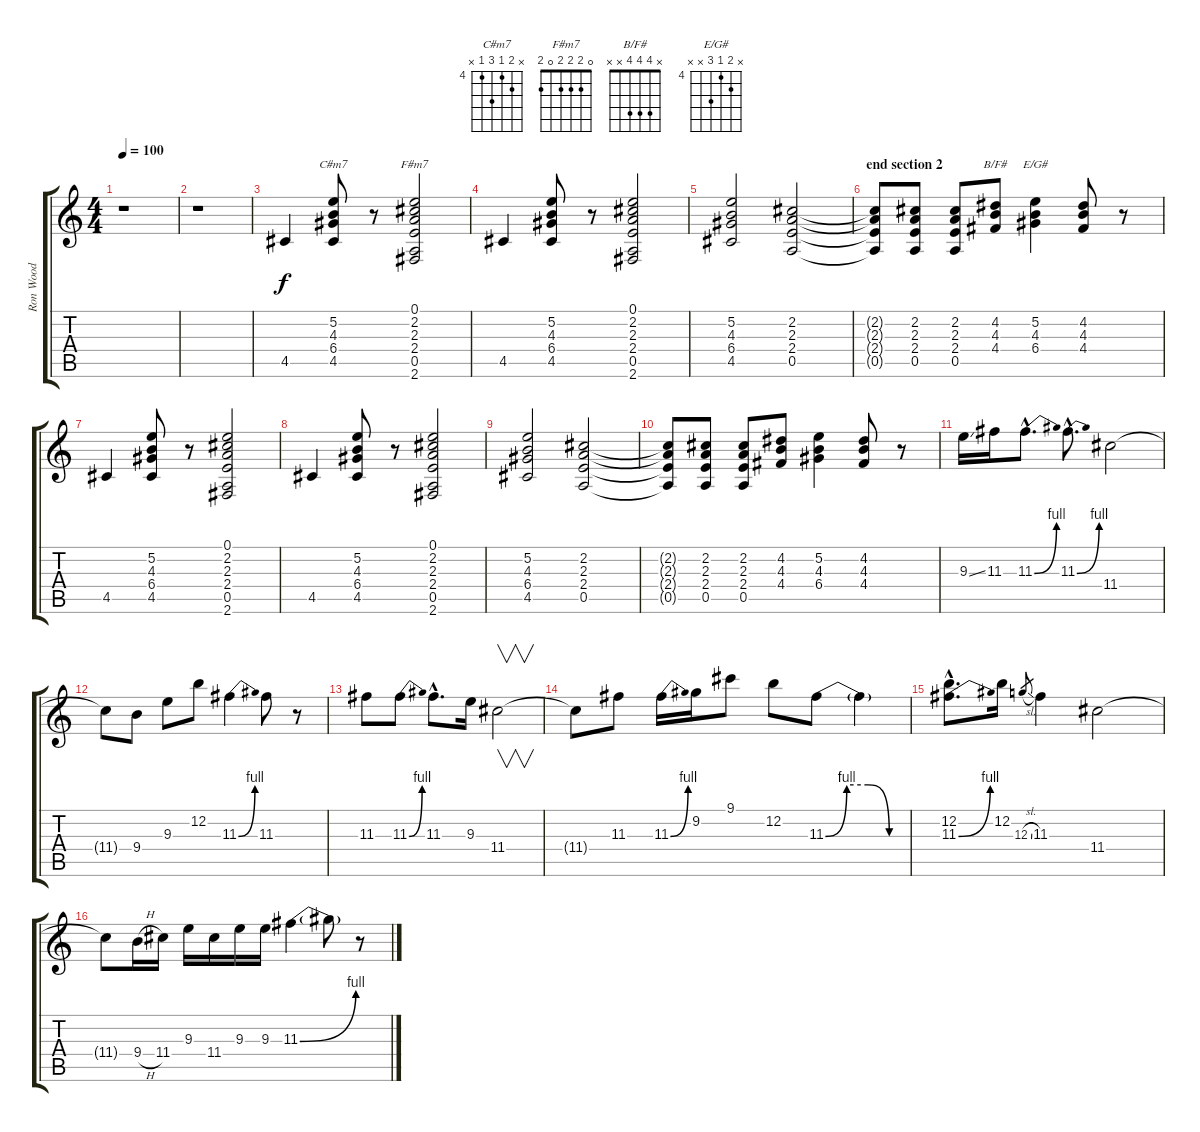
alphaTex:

\track ("Ron Wood" "Ron Wood") {instrument electricguitarclean}
\staff {score tabs}
\tuning (E4 B3 G3 D3 A2 E2) {hide}
\chord ("C#m7" x 5 4 6 4 x) {firstfret 4}
\chord ("F#m7" 0 2 2 2 0 2)
\chord ("B/F#" x 4 4 4 x x)
\chord ("E/G#" x 5 4 6 x x) {firstfret 4}
\ts (4 4)
\tempo 100
\clef g2
\ks c
r.1{dy f} |
r.1 |
4.5.4 (5.2 4.3 6.4 4.5).8{ch "C#m7"} r.8 (0.1 2.2 2.3 2.4 0.5 2.6).2{ch "F#m7"} |
4.5.4 (5.2 4.3 6.4 4.5).8 r.8 (0.1 2.2 2.3 2.4 0.5 2.6).2 |
(5.2 4.3 6.4 4.5).2 (2.2 2.3 2.4 0.5).2 |
\section ("" "end section 2")
(2.2{t} 2.3{t} 2.4{t} 0.5{t}).8 (2.2 2.3 2.4 0.5).8 (2.2 2.3 2.4 0.5).8 (4.2 4.3 4.4).8{ch "B/F#"} (5.2 4.3 6.4).4{ch "E/G#"} (4.2 4.3 4.4).8 r.8 |
4.5.4 (5.2 4.3 6.4 4.5).8 r.8 (0.1 2.2 2.3 2.4 0.5 2.6).2 |
4.5.4 (5.2 4.3 6.4 4.5).8 r.8 (0.1 2.2 2.3 2.4 0.5 2.6).2 |
(5.2 4.3 6.4 4.5).2 (2.2 2.3 2.4 0.5).2 |
(2.2{t} 2.3{t} 2.4{t} 0.5{t}).8 (2.2 2.3 2.4 0.5).8 (2.2 2.3 2.4 0.5).8 (4.2 4.3 4.4).8 (5.2 4.3 6.4).4 (4.2 4.3 4.4).8 r.8 |
9.3{ss}.16 11.3.16 11.3{be (bend 0 0 60 4) hac}.8{d} 11.3{be (bend 0 0 60 4) hac}.8{d} 11.4.2 |
11.4{t}.8 9.4.8 9.3.8 12.2.8 11.3{be (bend 0 0 60 4)}.4 11.3.8 r.8 |
11.3.8 11.3{be (bend 0 0 60 4)}.8 11.3{hac}.8{d} 9.3.16 11.4.2{v} |
11.4{t}.8 11.3.8 11.3{be (bend 0 0 60 4)}.16 9.2.16 9.1.8 12.2.8 11.3{be (custom 0 0 15 4 30 4 45 0 60 0)}.8 11.3{t}.4 |
(12.2{hac} 11.3{be (bend 0 0 60 4) hac}).8{d} 12.2.16 12.3{sl}.8{gr} 11.3.4 11.4.2 |
11.4{t}.8 9.4{h}.16 11.4.16 9.3.16 11.4.16 9.3.16 9.3.16 11.3{be (bend 0 0 60 4)}.4 11.3{t}.8 r.8
